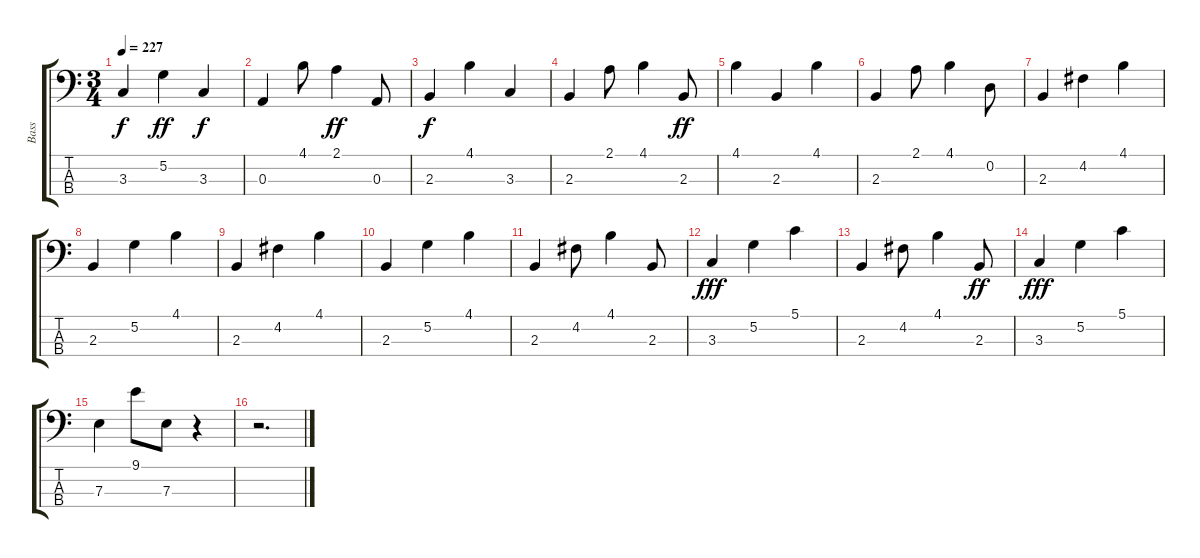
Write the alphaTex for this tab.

\track ("Bass" "Bass") {instrument electricbassfinger}
\staff {score tabs}
\tuning (G2 D2 A1 E1) {hide}
\ts (3 4)
\tempo 227
\clef f4
\ks c
3.3.4{dy f} 5.2.4{dy ff} 3.3.4{dy f} |
0.3.4 4.1.8 2.1.4{dy ff} 0.3.8 |
2.3.4{dy f} 4.1.4 3.3.4 |
2.3.4 2.1.8 4.1.4 2.3.8{dy ff} |
4.1.4 2.3.4 4.1.4 |
2.3.4 2.1.8 4.1.4 0.2.8 |
2.3.4 4.2.4 4.1.4 |
2.3.4 5.2.4 4.1.4 |
2.3.4 4.2.4 4.1.4 |
2.3.4 5.2.4 4.1.4 |
2.3.4 4.2.8 4.1.4 2.3.8 |
3.3.4{dy fff} 5.2.4 5.1.4 |
2.3.4 4.2.8 4.1.4 2.3.8{dy ff} |
3.3.4{dy fff} 5.2.4 5.1.4 |
7.3.4 9.1.8 7.3.8 r.4 |
r.2{d}
